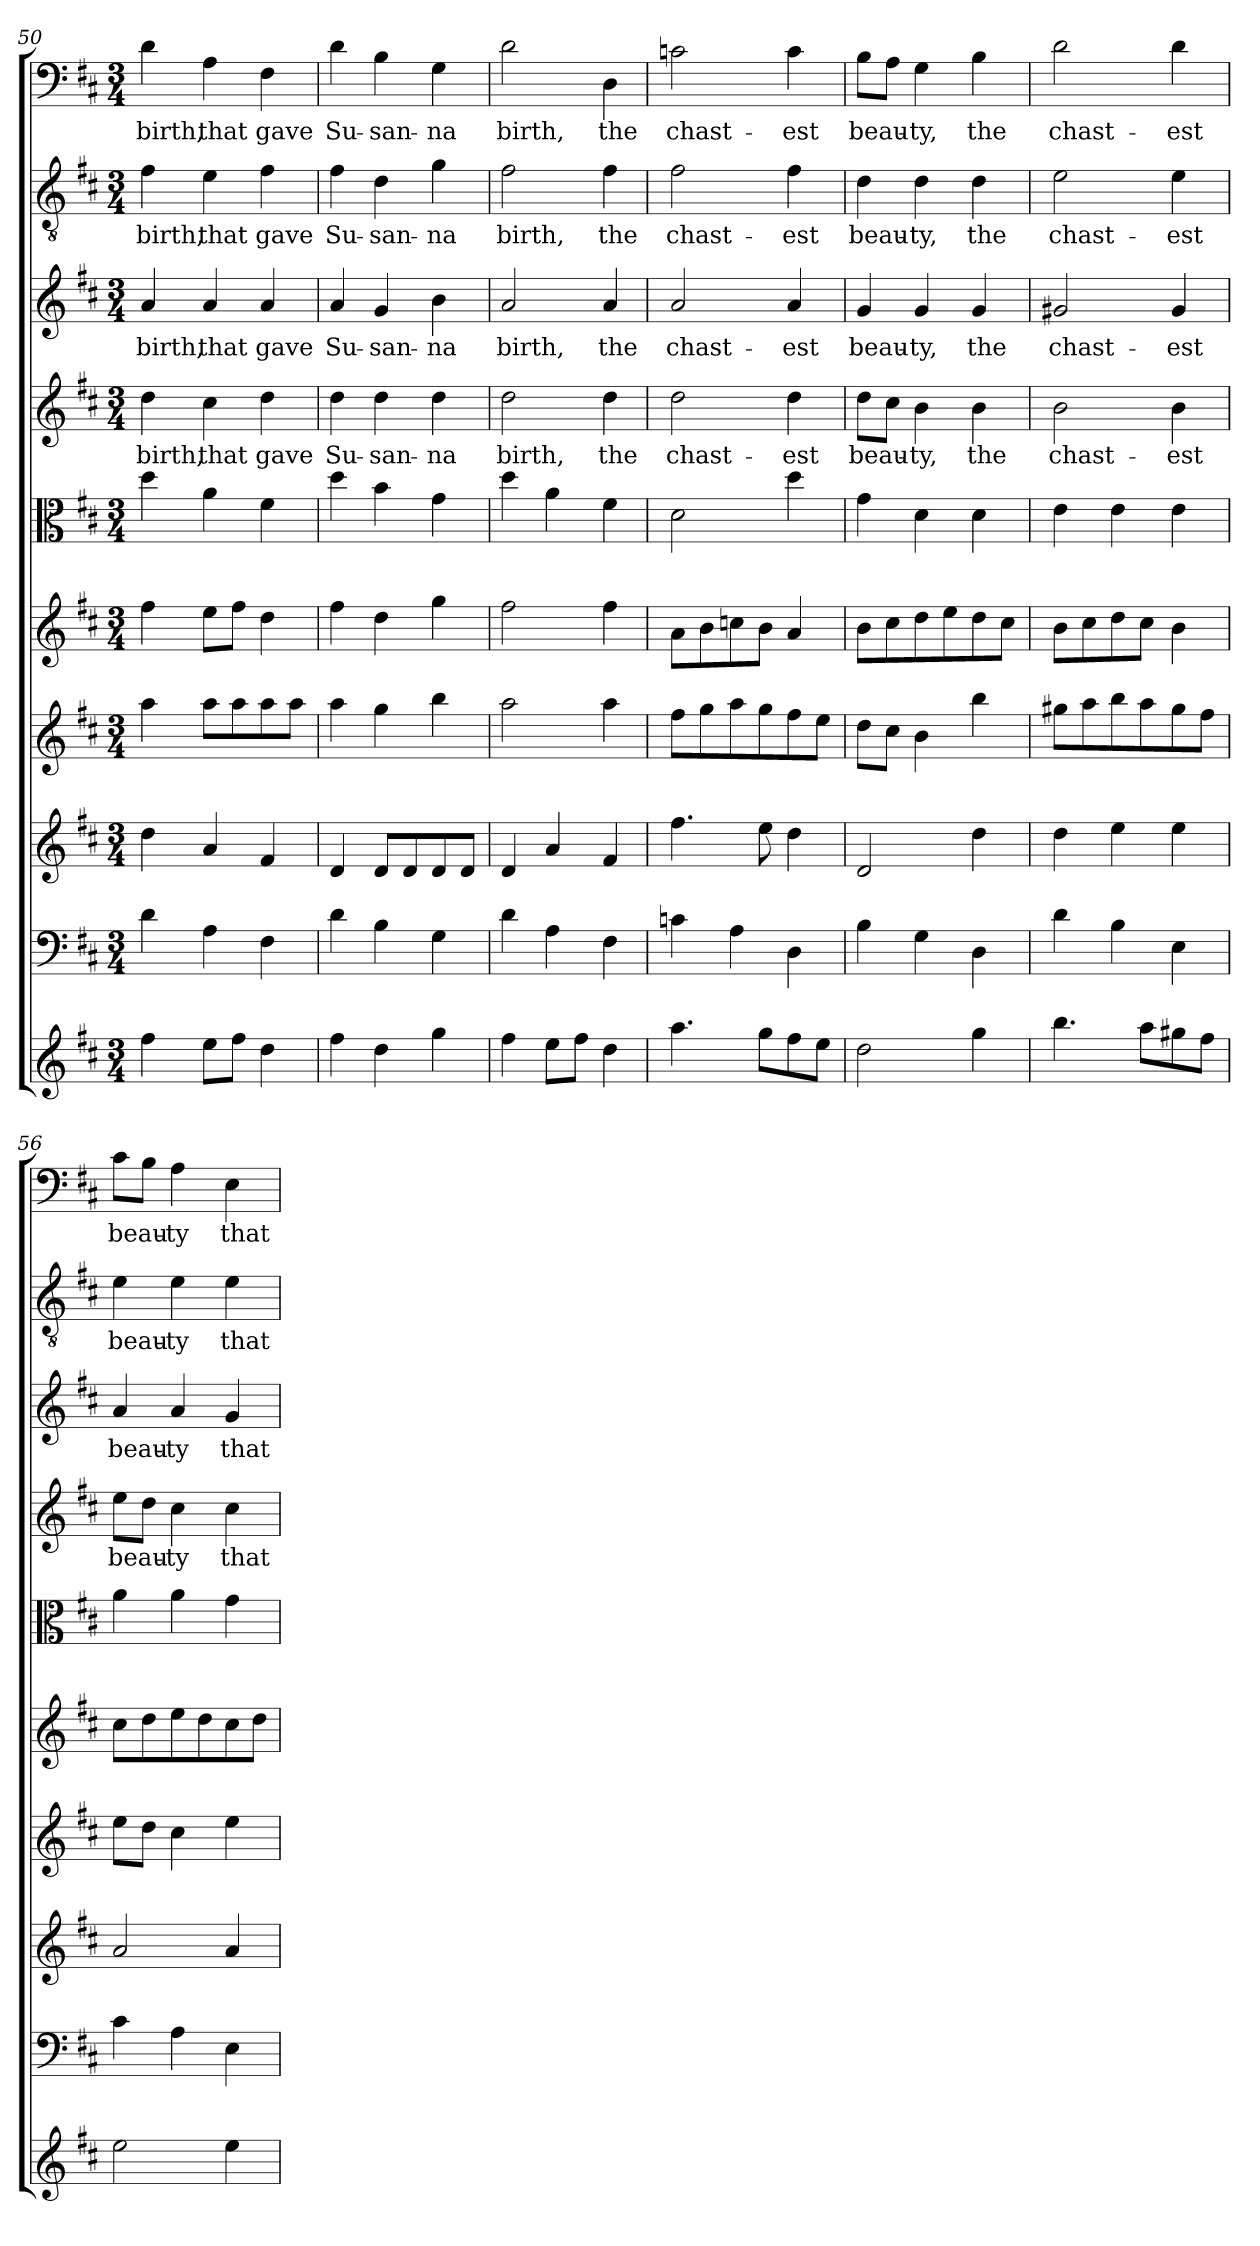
**kern	**kern	**kern	**kern	**kern	**kern	**kern	**text	**kern	**text	**kern	**text	**kern	**text
*part10	*part9	*part8	*part7	*part6	*part5	*part4	*part4	*part3	*part3	*part2	*part2	*part1	*part1
*staff10	*staff9	*staff8	*staff7	*staff6	*staff5	*staff4	*staff4	*staff3	*staff3	*staff2	*staff2	*staff1	*staff1
*clefG2	*clefF4	*clefG2	*clefG2	*clefG2	*clefC3	*clefG2	*	*clefG2	*	*clefGv2	*	*clefF4	*
*k[f#c#]	*k[f#c#]	*k[f#c#]	*k[f#c#]	*k[f#c#]	*k[f#c#]	*k[f#c#]	*	*k[f#c#]	*	*k[f#c#]	*	*k[f#c#]	*
*D:	*D:	*D:	*D:	*D:	*D:	*D:	*	*D:	*	*D:	*	*D:	*
*M3/4	*M3/4	*M3/4	*M3/4	*M3/4	*M3/4	*M3/4	*	*M3/4	*	*M3/4	*	*M3/4	*
=50	=50	=50	=50	=50	=50	=50	=50	=50	=50	=50	=50	=50	=50
4ff#\	4d\	4dd\	4aa\	4ff#\	4dd\	4dd\	birth,	4a/	birth,	4f#\	birth,	4d\	birth,
8ee\L	4A\	4a/	8aa\L	8ee\L	4a\	4cc#\	that	4a/	that	4e\	that	4A\	that
8ff#\J	.	.	8aa\	8ff#\J	.	.	.	.	.	.	.	.	.
4dd\	4F#\	4f#/	8aa\	4dd\	4f#\	4dd\	gave	4a/	gave	4f#\	gave	4F#\	gave
.	.	.	8aa\J	.	.	.	.	.	.	.	.	.	.
=51	=51	=51	=51	=51	=51	=51	=51	=51	=51	=51	=51	=51	=51
4ff#\	4d\	4d/	4aa\	4ff#\	4dd\	4dd\	Su-	4a/	Su-	4f#\	Su-	4d\	Su-
4dd\	4B\	8d/L	4gg\	4dd\	4b\	4dd\	-san-	4g/	-san-	4d\	-san-	4B\	-san-
.	.	8d/	.	.	.	.	.	.	.	.	.	.	.
4gg\	4G\	8d/	4bb\	4gg\	4g\	4dd\	-na	4b\	-na	4g\	-na	4G\	-na
.	.	8d/J	.	.	.	.	.	.	.	.	.	.	.
=52	=52	=52	=52	=52	=52	=52	=52	=52	=52	=52	=52	=52	=52
4ff#\	4d\	4d/	2aa\	2ff#\	4dd\	2dd\	birth,	2a/	birth,	2f#\	birth,	2d\	birth,
8ee\L	4A\	4a/	.	.	4a\	.	.	.	.	.	.	.	.
8ff#\J	.	.	.	.	.	.	.	.	.	.	.	.	.
4dd\	4F#\	4f#/	4aa\	4ff#\	4f#\	4dd\	the	4a/	the	4f#\	the	4D\	the
=53	=53	=53	=53	=53	=53	=53	=53	=53	=53	=53	=53	=53	=53
4.aa\	4cn\	4.ff#\	8ff#\L	8a\L	2d\	2dd\	chast-	2a/	chast-	2f#\	chast-	2cn\	chast-
.	.	.	8gg\	8b\	.	.	.	.	.	.	.	.	.
.	4A\	.	8aa\	8ccn\	.	.	.	.	.	.	.	.	.
8gg\L	.	8ee\	8gg\	8b\J	.	.	.	.	.	.	.	.	.
8ff#\	4D\	4dd\	8ff#\	4a/	4dd\	4dd\	-est	4a/	-est	4f#\	-est	4c\	-est
8ee\J	.	.	8ee\J	.	.	.	.	.	.	.	.	.	.
=54	=54	=54	=54	=54	=54	=54	=54	=54	=54	=54	=54	=54	=54
2dd\	4B\	2d/	8dd\L	8b\L	4g\	8dd\L	beau-	4g/	beau-	4d\	beau-	8B\L	beau-
.	.	.	8cc#\J	8cc#\	.	8cc#\J	.	.	.	.	.	8A\J	.
.	4G\	.	4b\	8dd\	4d\	4b\	-ty,	4g/	-ty,	4d\	-ty,	4G\	-ty,
.	.	.	.	8ee\	.	.	.	.	.	.	.	.	.
4gg\	4D\	4dd\	4bb\	8dd\	4d\	4b\	the	4g/	the	4d\	the	4B\	the
.	.	.	.	8cc#\J	.	.	.	.	.	.	.	.	.
=55	=55	=55	=55	=55	=55	=55	=55	=55	=55	=55	=55	=55	=55
4.bb\	4d\	4dd\	8gg#X\L	8b\L	4e\	2b\	chast-	2g#X/	chast-	2e\	chast-	2d\	chast-
.	.	.	8aa\	8cc#\	.	.	.	.	.	.	.	.	.
.	4B\	4ee\	8bb\	8dd\	4e\	.	.	.	.	.	.	.	.
8aa\L	.	.	8aa\	8cc#\J	.	.	.	.	.	.	.	.	.
8gg#X\	4E\	4ee\	8gg#\	4b\	4e\	4b\	-est	4g#/	-est	4e\	-est	4d\	-est
8ff#\J	.	.	8ff#\J	.	.	.	.	.	.	.	.	.	.
=56	=56	=56	=56	=56	=56	=56	=56	=56	=56	=56	=56	=56	=56
2ee\	4c#\	2a/	8ee\L	8cc#\L	4a\	8ee\L	beau-	4a/	beau-	4e\	beau-	8c#\L	beau-
.	.	.	8dd\J	8dd\	.	8dd\J	.	.	.	.	.	8B\J	.
.	4A\	.	4cc#\	8ee\	4a\	4cc#\	-ty	4a/	-ty	4e\	-ty	4A\	-ty
.	.	.	.	8dd\	.	.	.	.	.	.	.	.	.
4ee\	4E\	4a/	4ee\	8cc#\	4g\	4cc#\	that	4g/	that	4e\	that	4E\	that
.	.	.	.	8dd\J	.	.	.	.	.	.	.	.	.
=	=	=	=	=	=	=	=	=	=	=	=	=	=
*-	*-	*-	*-	*-	*-	*-	*-	*-	*-	*-	*-	*-	*-
